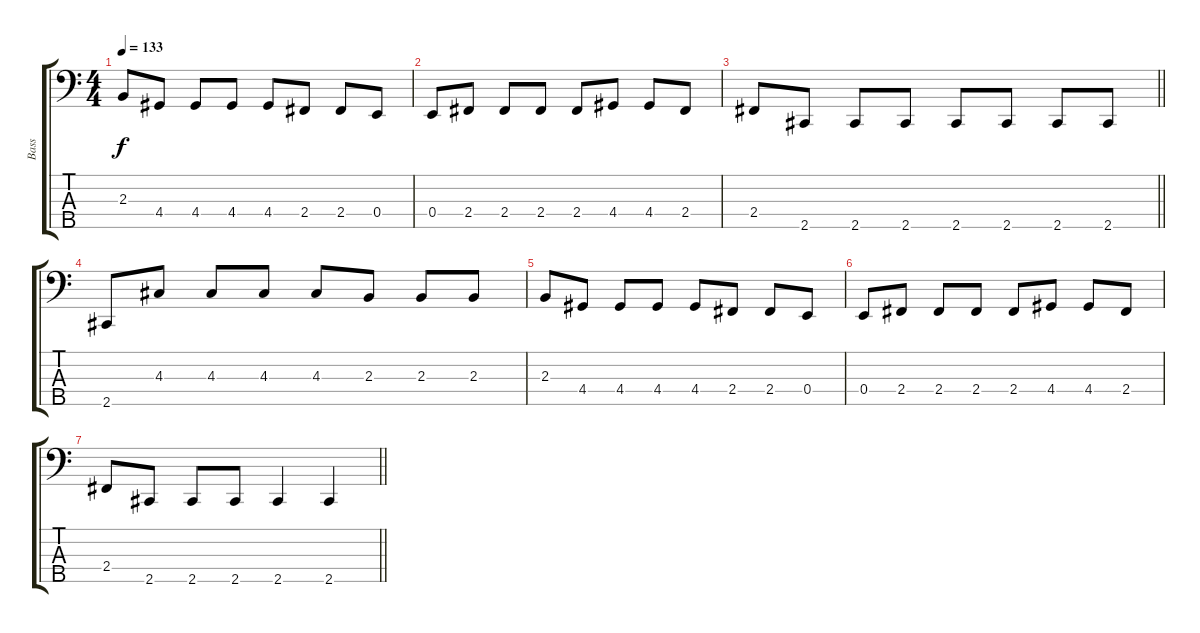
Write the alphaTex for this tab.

\track ("Bass" "Bass") {instrument electricbassfinger}
\staff {score tabs}
\tuning (G2 D2 A1 E1 B0) {hide}
\ts (4 4)
\tempo 133
\clef f4
\ks c
2.3.8{dy f} 4.4.8 4.4.8 4.4.8 4.4.8 2.4.8 2.4.8 0.4.8 |
0.4.8 2.4.8 2.4.8 2.4.8 2.4.8 4.4.8 4.4.8 2.4.8 |
\barLineRight lightlight
2.4.8 2.5.8 2.5.8 2.5.8 2.5.8 2.5.8 2.5.8 2.5.8 |
2.5.8 4.3.8 4.3.8 4.3.8 4.3.8 2.3.8 2.3.8 2.3.8 |
2.3.8 4.4.8 4.4.8 4.4.8 4.4.8 2.4.8 2.4.8 0.4.8 |
0.4.8 2.4.8 2.4.8 2.4.8 2.4.8 4.4.8 4.4.8 2.4.8 |
\barLineRight lightlight
2.4.8 2.5.8 2.5.8 2.5.8 2.5.4 2.5.4
